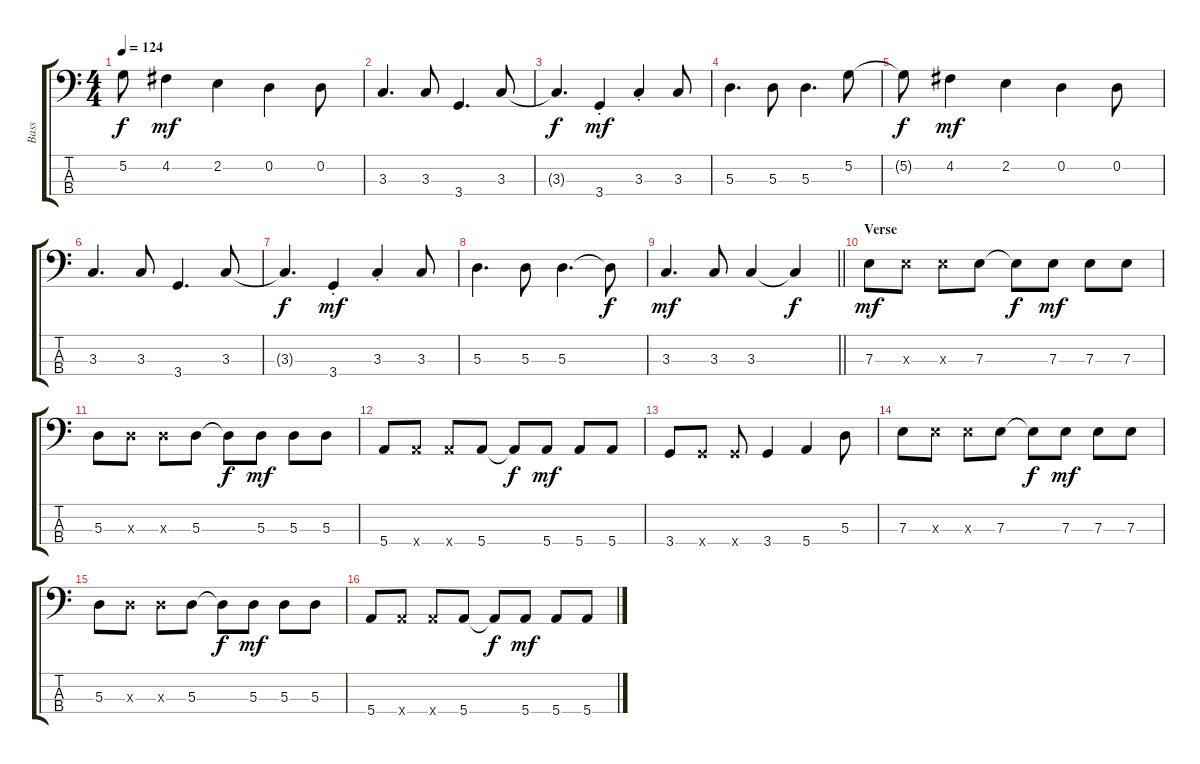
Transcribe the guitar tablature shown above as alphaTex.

\track ("Bass" "Bass") {instrument electricbassfinger}
\staff {score tabs}
\tuning (G2 D2 A1 E1) {hide}
\ts (4 4)
\tempo 124
\clef f4
\ks c
5.2{t}.8{dy f} 4.2.4{dy mf} 2.2.4 0.2.4 0.2.8 |
3.3.4{d} 3.3.8 3.4.4{d} 3.3.8 |
3.3{t}.4{d dy f} 3.4{st}.4{dy mf} 3.3{st}.4 3.3.8 |
5.3.4{d} 5.3.8 5.3.4{d} 5.2.8 |
5.2{t}.8{dy f} 4.2.4{dy mf} 2.2.4 0.2.4 0.2.8 |
3.3.4{d} 3.3.8 3.4.4{d} 3.3.8 |
3.3{t}.4{d dy f} 3.4{st}.4{dy mf} 3.3{st}.4 3.3.8 |
5.3.4{d} 5.3.8 5.3.4{d} 5.3{t}.8{dy f} |
\barLineRight lightlight
3.3.4{d dy mf} 3.3.8 3.3.4 3.3{t}.4{dy f} |
\section ("" "Verse")
7.3.8{dy mf} 7.3{x}.8 7.3{x}.8 7.3.8 7.3{t}.8{dy f} 7.3.8{dy mf} 7.3.8 7.3.8 |
5.3.8 5.3{x}.8 5.3{x}.8 5.3.8 5.3{t}.8{dy f} 5.3.8{dy mf} 5.3.8 5.3.8 |
5.4.8 5.4{x}.8 5.4{x}.8 5.4.8 5.4{t}.8{dy f} 5.4.8{dy mf} 5.4.8 5.4.8 |
3.4.8 3.4{x}.8 3.4{x}.8 3.4.4 5.4.4 5.3.8 |
7.3.8 7.3{x}.8 7.3{x}.8 7.3.8 7.3{t}.8{dy f} 7.3.8{dy mf} 7.3.8 7.3.8 |
5.3.8 5.3{x}.8 5.3{x}.8 5.3.8 5.3{t}.8{dy f} 5.3.8{dy mf} 5.3.8 5.3.8 |
5.4.8 5.4{x}.8 5.4{x}.8 5.4.8 5.4{t}.8{dy f} 5.4.8{dy mf} 5.4.8 5.4.8
